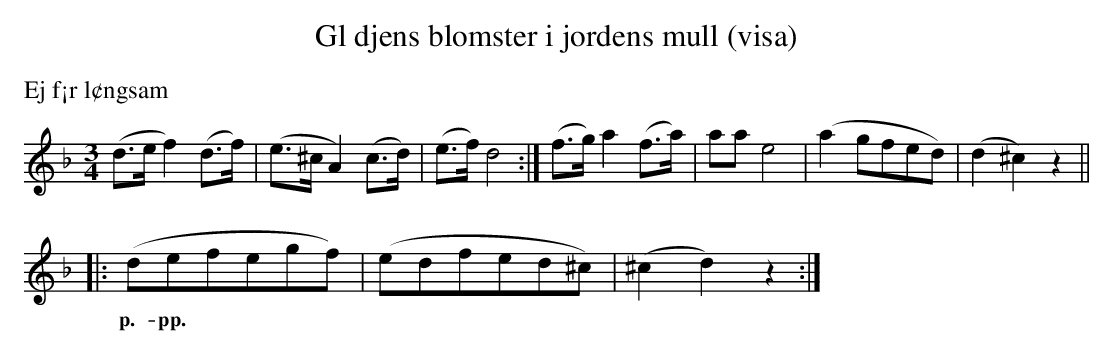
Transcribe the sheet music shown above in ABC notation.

X:1
T:Gl djens blomster i jordens mull (visa)
M:3/4
L:1/8
K:Dm
%%text Ej f¡r l¢ngsam
(d>e f2) (d>f) | (e>^c A2) (c>d) | (e>f) d4 :| (f>g) a2 (f>a) | aa e4 | (a2 gfed) | (d2 ^c2) z2 ||
|: (defegf) | (edfed^c) | (^c2 d2) z2 :|
w: p.-pp.
